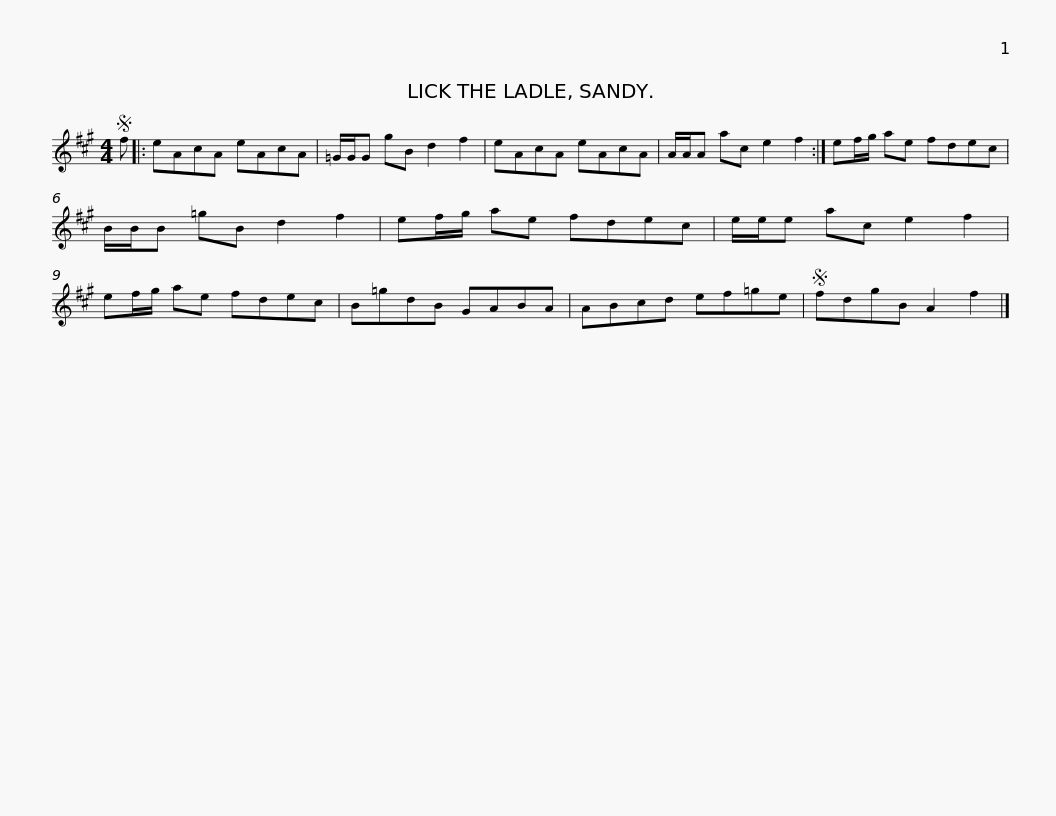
X:1
L:1/8
M:4/4
I:linebreak $
K:A
V:1 treble
V:1
S f |: eAcA eAcA | =G/G/G gB d2 f2 | eAcA eAcA | A/A/A ac e2 f2 :| %5
 ef/g/ ae fdec |$ B/B/B =gB d2 f2 | ef/g/ ae fdec | e/e/e ac e2 f2 | ef/g/ ae fdec | %10
 B=gdB GABA |$ ABcd ef=ge |S fdgB A2 f2 |] %13
